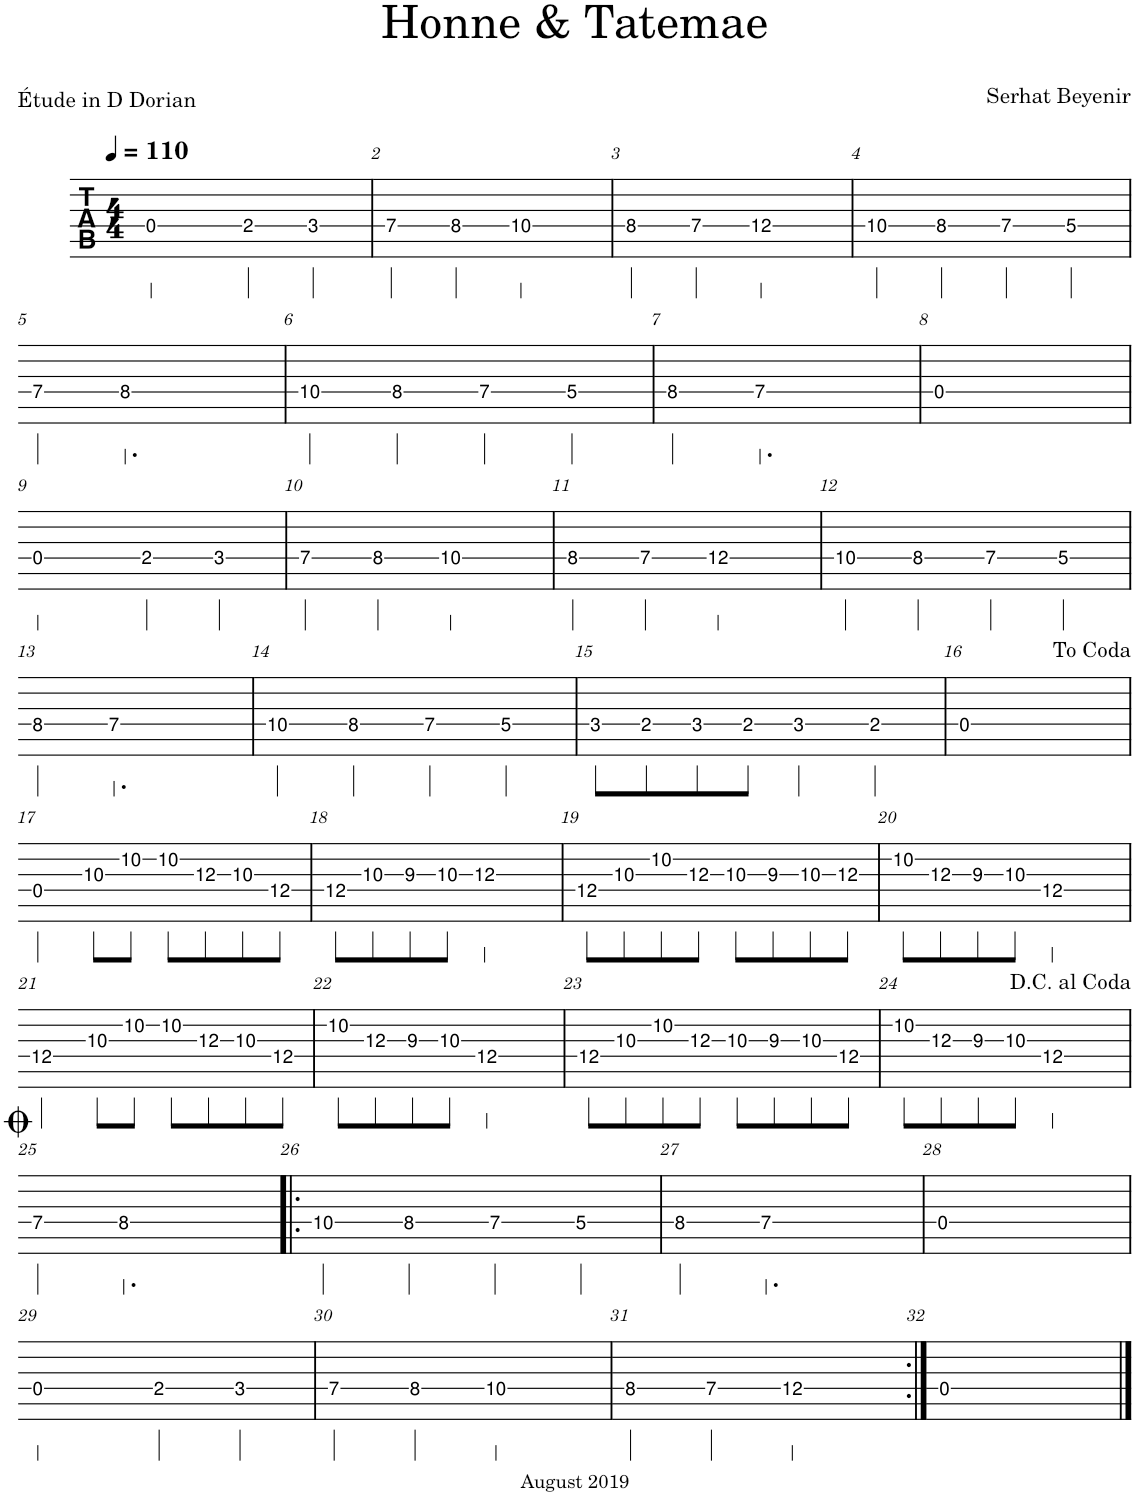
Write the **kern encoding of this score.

**kern
*part1
*staff1
*I"Electric Guitar
*I'El. Guit.
*stria6
*
*k[b-e-a-d-g-c-f-]
*M4/4
*MM110
=1
2E--\
4F-\
4F\
=2
4B--\
4B-\
2c\
=3
4B-\
4B--\
2e--\
=4
4c\
4B-\
4B--\
4G\
!!LO:LB:g=z
=5
4B--\
2.B-\
=6
4c\
4B-\
4B--\
4G\
=7
4B-\
2.B--\
=8
1E--
!!LO:LB:g=z
=9
2E--\
4F-\
4F\
=10
4B--\
4B-\
2c\
=11
4B-\
4B--\
2e--\
=12
4c\
4B-\
4B--\
4G\
!!LO:LB:g=z
=13
4B-\
2.B--\
=14
4c\
4B-\
4B--\
4G\
=15
8F\L
8F-\
8F\
8F-\J
4F\
4F-\
=16
1E--
!!LO:LB:g=z
=17
4E--\
8f\L
8b--\J
8b--\L
8g\
8f\
8e--\J
=18
8e--\L
8f\
8f-\
8f\J
2g\
=19
8e--\L
8f\
8b--\
8g\J
8f\L
8f-\
8f\
8g\J
=20
8b--\L
8g\
8f-\
8f\J
2e--\
!!LO:LB:g=z
=21
4e--\
8f\L
8b--\J
8b--\L
8g\
8f\
8e--\J
=22
8b--\L
8g\
8f-\
8f\J
2e--\
=23
8e--\L
8f\
8b--\
8g\J
8f\L
8f-\
8f\
8e--\J
=24
8b--\L
8g\
8f-\
8f\J
2e--\
!!LO:LB:g=z
=25
4B--\
2.B-\
=26!|:
4c\
4B-\
4B--\
4G\
=27
4B-\
2.B--\
=28
1E--
!!LO:LB:g=z
=29
2E--\
4F-\
4F\
=30
4B--\
4B-\
2c\
=31
4B-\
4B--\
2e--\
=32:|!
1E--
==
*-
